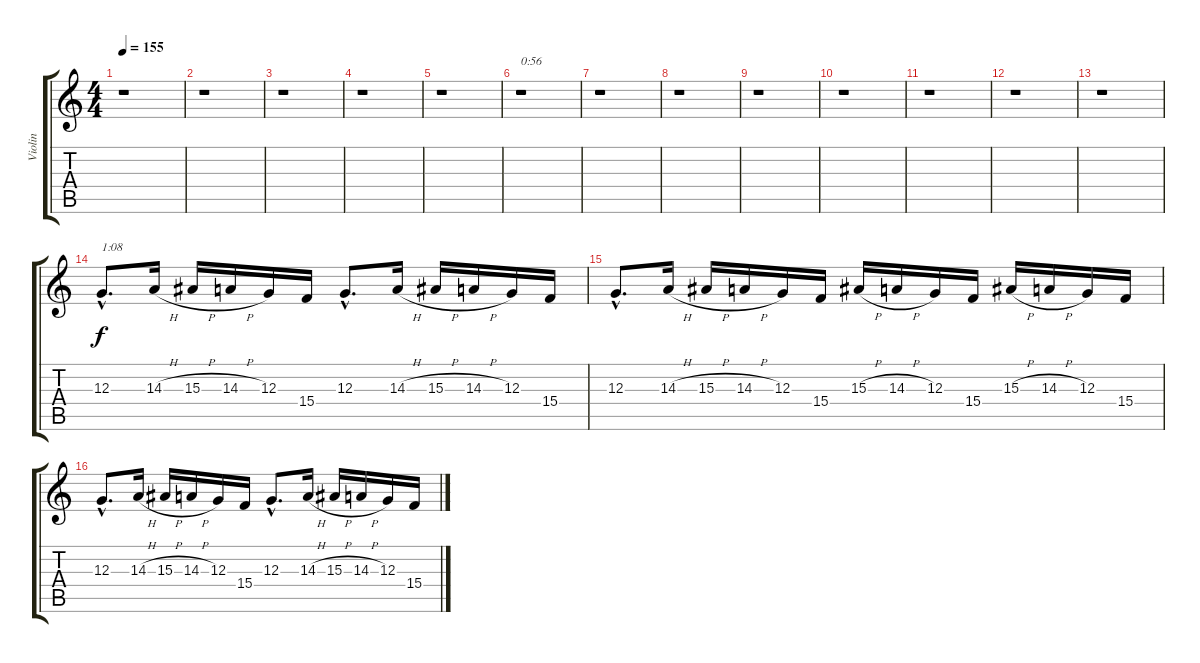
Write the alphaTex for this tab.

\track ("Violin" "Violin") {instrument violin}
\staff {score tabs}
\tuning (E4 B3 G3 D3 A2 E2) {hide}
\ts (4 4)
\tempo 155
\clef g2
\ks c
r.1{dy f} |
r.1 |
r.1 |
r.1 |
r.1 |
r.1{txt "0:56"} |
r.1 |
r.1 |
r.1 |
r.1 |
r.1 |
r.1 |
r.1 |
12.3{hac}.8{d txt "1:08"} 14.3{h}.16 15.3{h}.16 14.3{h}.16 12.3.16 15.4.16 12.3{hac}.8{d} 14.3{h}.16 15.3{h}.16 14.3{h}.16 12.3.16 15.4.16 |
12.3{hac}.8{d} 14.3{h}.16 15.3{h}.16 14.3{h}.16 12.3.16 15.4.16 15.3{h}.16 14.3{h}.16 12.3.16 15.4.16 15.3{h}.16 14.3{h}.16 12.3.16 15.4.16 |
12.3{hac}.8{d} 14.3{h}.16 15.3{h}.16 14.3{h}.16 12.3.16 15.4.16 12.3{hac}.8{d} 14.3{h}.16 15.3{h}.16 14.3{h}.16 12.3.16 15.4.16
